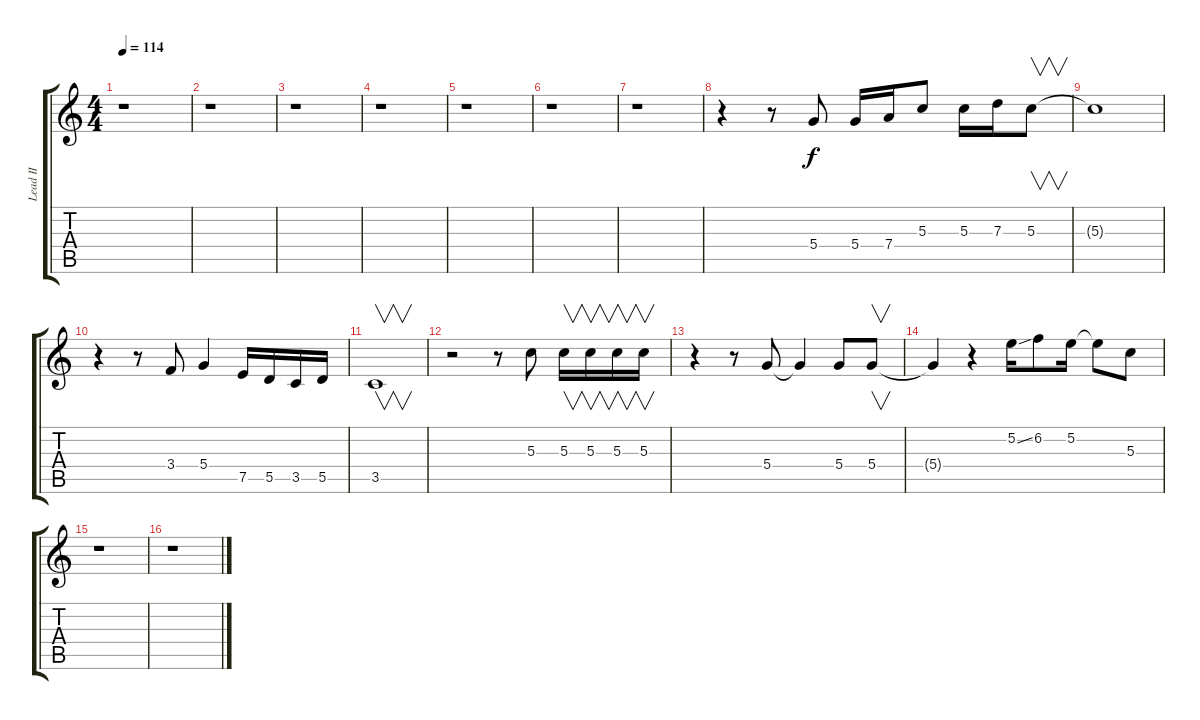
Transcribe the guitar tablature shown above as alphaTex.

\track ("Lead II" "Lead II") {instrument electricguitarmuted}
\staff {score tabs}
\tuning (E4 B3 G3 D3 A2 E2) {hide}
\ts (4 4)
\tempo 114
\clef g2
\ks c
r.1{dy f instrument electricguitarmuted} |
r.1 |
r.1 |
r.1 |
r.1 |
r.1 |
r.1 |
r.4 r.8 5.4.8 5.4.16 7.4.16 5.3.8 5.3.16 7.3.16 5.3.8{v} |
5.3{t}.1 |
r.4 r.8 3.4.8 5.4.4 7.5.16 5.5.16 3.5.16 5.5.16 |
3.5.1{v} |
r.2{volume 16 balance 16 instrument distortionguitar} r.8 5.3.8{balance 8 instrument electricguitarmuted} 5.3.16{v instrument electricguitarmuted} 5.3.16{v} 5.3.16{v} 5.3.16{v} |
r.4{volume 16 balance 8 instrument electricguitarmuted} r.8 5.4.8 5.4{t}.4 5.4.8 5.4.8{v} |
5.4{t}.4 r.4 5.2{ss}.16 6.2.8 5.2.16 5.2{t}.8 5.3.8 |
r.1 |
r.1
